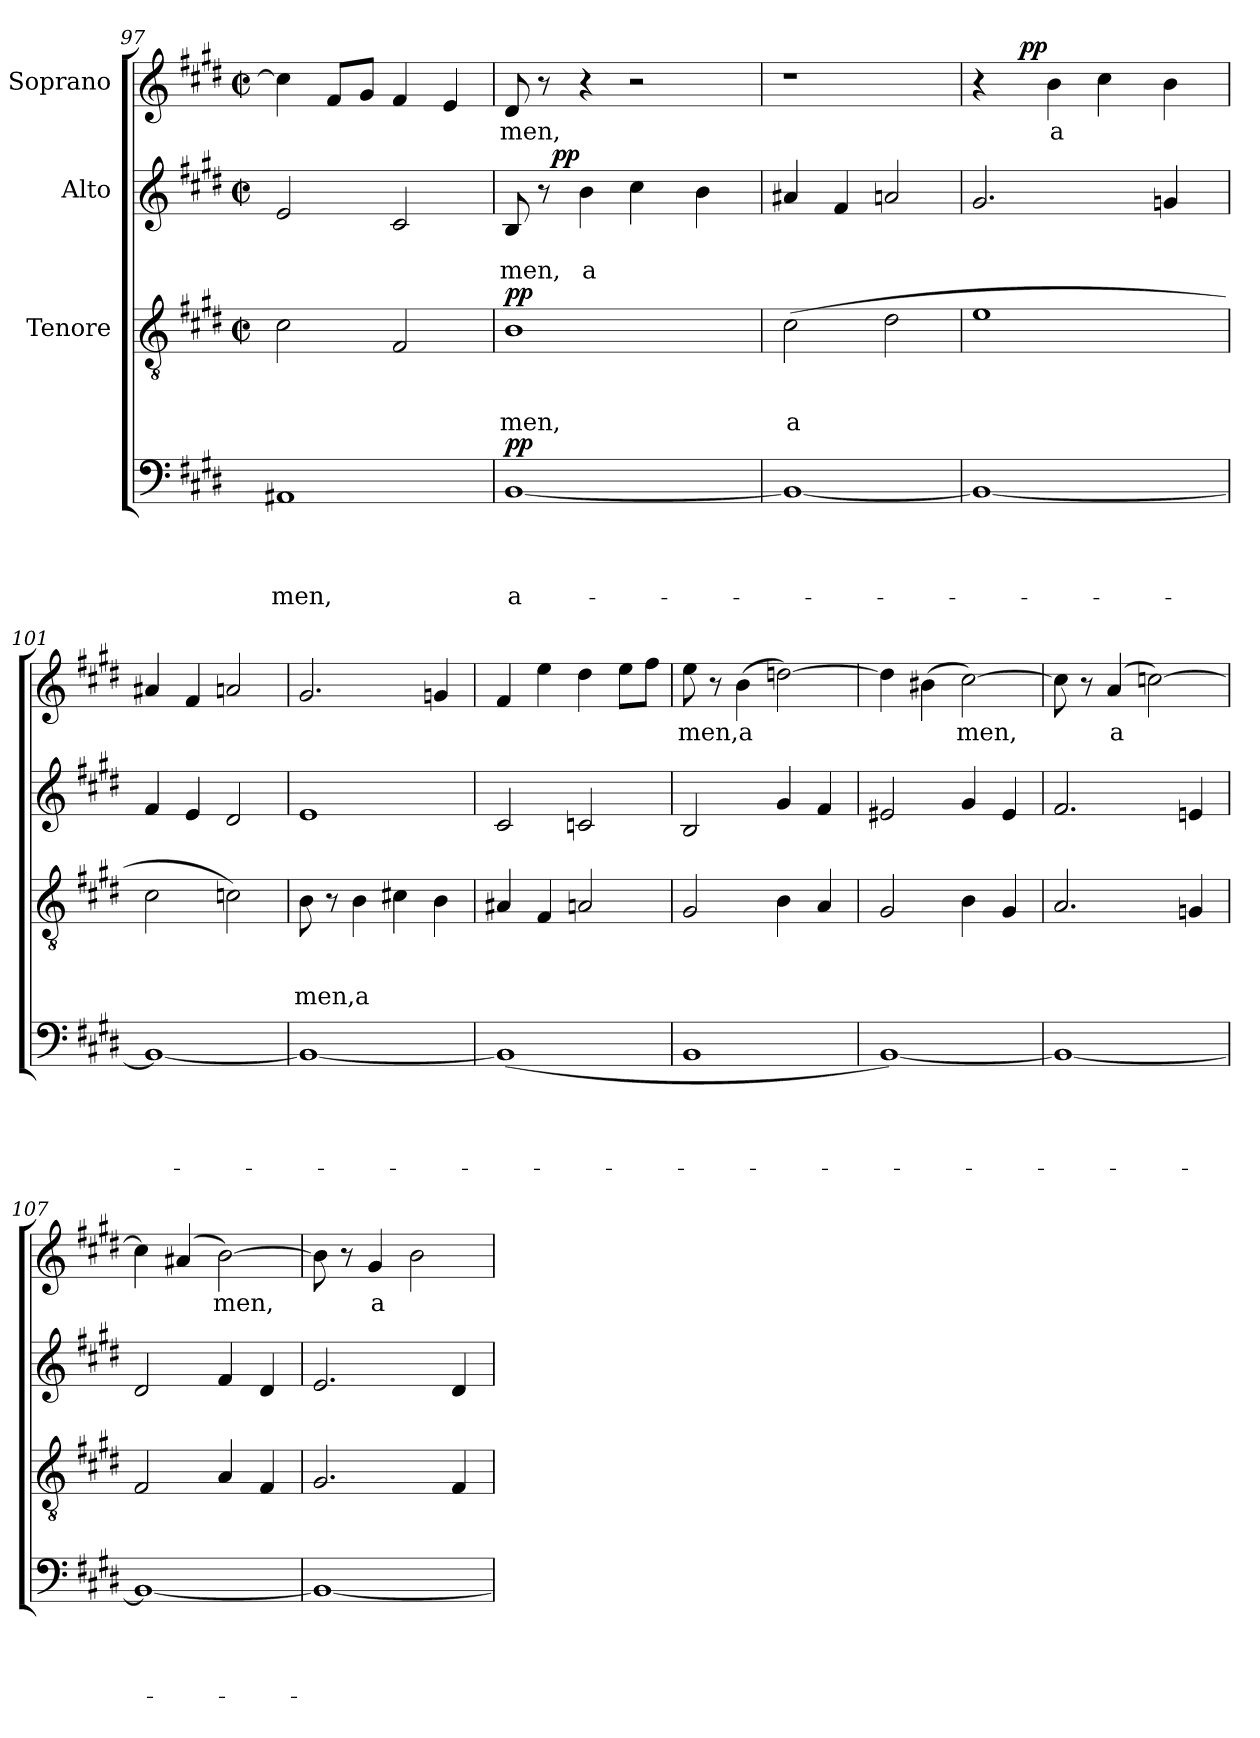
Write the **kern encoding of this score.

**kern	**text	**text	**text	**text	**dynam	**kern	**text	**text	**text	**dynam	**kern	**text	**text	**dynam	**kern	**text	**dynam
*part4	*part4	*part4	*part4	*part4	*part4	*part3	*part3	*part3	*part3	*part3	*part2	*part2	*part2	*part2	*part1	*part1	*part1
*staff4	*staff4	*staff4	*staff4	*staff4	*staff4	*staff3	*staff3	*staff3	*staff3	*staff3	*staff2	*staff2	*staff2	*staff2	*staff1	*staff1	*staff1
*	*	*	*	*	*	*I"Tenore	*	*	*	*	*I"Alto	*	*	*	*I"Soprano	*	*
*clefF4	*	*	*	*	*	*clefGv2	*	*	*	*	*clefG2	*	*	*	*clefG2	*	*
*k[f#c#g#d#]	*	*	*	*	*	*k[f#c#g#d#]	*	*	*	*	*k[f#c#g#d#]	*	*	*	*k[f#c#g#d#]	*	*
*E:	*	*	*	*	*	*E:	*	*	*	*	*E:	*	*	*	*E:	*	*
*	*	*	*	*	*	*M2/2	*	*	*	*	*M2/2	*	*	*	*M2/2	*	*
*	*	*	*	*	*	*met(c|)	*	*	*	*	*met(c|)	*	*	*	*met(c|)	*	*
=97	=97	=97	=97	=97	=97	=97	=97	=97	=97	=97	=97	=97	=97	=97	=97	=97	=97
!	!	!	!	!LO:LY:b	!	!	!	!	!	!	!	!	!	!	!	!	!
1AA#X	.	.	.	-men,	.	2c#\	.	.	.	.	2e/	.	.	.	4cc#\]	.	.
.	.	.	.	.	.	.	.	.	.	.	.	.	.	.	8f#/L	.	.
.	.	.	.	.	.	.	.	.	.	.	.	.	.	.	8g#/J	.	.
.	.	.	.	.	.	2F#/	.	.	.	.	2c#/	.	.	.	4f#/	.	.
.	.	.	.	.	.	.	.	.	.	.	.	.	.	.	4e/	.	.
=98	=98	=98	=98	=98	=98	=98	=98	=98	=98	=98	=98	=98	=98	=98	=98	=98	=98
!	!	!	!	!LO:LY:b:rj	!LO:DY:a	!	!	!	!LO:LY:b	!LO:DY:a	!	!	!LO:LY:b	!	!	!LO:LY:b	!
*	*	*	*	*	*	*	*	*	*	*	*^	*	*	*	*	*	*
[<1BB	.	.	.	a-	pp	1B	.	.	men,	pp	8B/	8ryy	.	-men,	.	8d#/	men,	.
.	.	.	.	.	.	.	.	.	.	.	8r	32ryy	.	.	.	8r	.	.
!	!	!	!	!	!	!	!	!	!	!	!	!	!	!	!LO:DY:a	!	!	!
.	.	.	.	.	.	.	.	.	.	.	.	2ryy	.	.	pp	.	.	.
!	!	!	!	!	!	!	!	!	!	!	!	!	!	!LO:LY:b	!	!	!	!
.	.	.	.	.	.	.	.	.	.	.	4b\	.	.	a	.	4r	.	.
.	.	.	.	.	.	.	.	.	.	.	4cc#\	.	.	.	.	2r	.	.
.	.	.	.	.	.	.	.	.	.	.	.	4ryy	.	.	.	.	.	.
.	.	.	.	.	.	.	.	.	.	.	4b\	.	.	.	.	.	.	.
.	.	.	.	.	.	.	.	.	.	.	.	16.ryy	.	.	.	.	.	.
=99	=99	=99	=99	=99	=99	=99	=99	=99	=99	=99	=99	=99	=99	=99	=99	=99	=99	=99
!	!	!	!	!	!	!	!	!	!LO:LY:b	!	!	!	!	!	!	!	!	!
*	*	*	*	*	*	*	*	*	*	*	*v	*v	*	*	*	*	*	*
1BB_	.	.	.	.	.	(>2c#\	.	.	a	.	4a#X/	.	.	.	1r	.	.
.	.	.	.	.	.	.	.	.	.	.	4f#/	.	.	.	.	.	.
.	.	.	.	.	.	2d#\	.	.	.	.	2an/	.	.	.	.	.	.
=100	=100	=100	=100	=100	=100	=100	=100	=100	=100	=100	=100	=100	=100	=100	=100	=100	=100
*	*	*	*	*	*	*	*	*	*	*	*	*	*	*	*^	*	*
1BB_	.	.	.	.	.	1e	.	.	.	.	2.g#/	.	.	.	4r	8ryy	.	.
.	.	.	.	.	.	.	.	.	.	.	.	.	.	.	.	32ryy	.	.
!	!	!	!	!	!	!	!	!	!	!	!	!	!	!	!	!	!	!LO:DY:a
.	.	.	.	.	.	.	.	.	.	.	.	.	.	.	.	2ryy	.	pp
!	!	!	!	!	!	!	!	!	!	!	!	!	!	!	!	!	!LO:LY:b	!
.	.	.	.	.	.	.	.	.	.	.	.	.	.	.	4b\	.	a	.
.	.	.	.	.	.	.	.	.	.	.	.	.	.	.	4cc#\	.	.	.
.	.	.	.	.	.	.	.	.	.	.	.	.	.	.	.	4ryy	.	.
.	.	.	.	.	.	.	.	.	.	.	4gn/	.	.	.	4b\	.	.	.
.	.	.	.	.	.	.	.	.	.	.	.	.	.	.	.	16.ryy	.	.
*	*	*	*	*	*	*	*	*	*	*	*	*	*	*	*v	*v	*	*
=101	=101	=101	=101	=101	=101	=101	=101	=101	=101	=101	=101	=101	=101	=101	=101	=101	=101
1BB_	.	.	.	.	.	2c#\	.	.	.	.	4f#/	.	.	.	4a#X/	.	.
.	.	.	.	.	.	.	.	.	.	.	4e/	.	.	.	4f#/	.	.
.	.	.	.	.	.	2cn\)	.	.	.	.	2d#/	.	.	.	2an/	.	.
=102	=102	=102	=102	=102	=102	=102	=102	=102	=102	=102	=102	=102	=102	=102	=102	=102	=102
!	!	!	!	!	!	!	!	!	!LO:LY:b	!	!	!	!	!	!	!	!
1BB_	.	.	.	.	.	8B\	.	.	men,	.	1e	.	.	.	2.g#/	.	.
.	.	.	.	.	.	8r	.	.	.	.	.	.	.	.	.	.	.
!	!	!	!	!	!	!	!	!	!LO:LY:b	!	!	!	!	!	!	!	!
.	.	.	.	.	.	4B\	.	.	a	.	.	.	.	.	.	.	.
.	.	.	.	.	.	4c#X\	.	.	.	.	.	.	.	.	.	.	.
.	.	.	.	.	.	4B\	.	.	.	.	.	.	.	.	4gn/	.	.
=103	=103	=103	=103	=103	=103	=103	=103	=103	=103	=103	=103	=103	=103	=103	=103	=103	=103
(<1BB]	.	.	.	.	.	4A#X/	.	.	.	.	2c#/	.	.	.	4f#/	.	.
.	.	.	.	.	.	4F#/	.	.	.	.	.	.	.	.	4ee\	.	.
.	.	.	.	.	.	2An/	.	.	.	.	2cn/	.	.	.	4dd#\	.	.
.	.	.	.	.	.	.	.	.	.	.	.	.	.	.	8ee\L	.	.
.	.	.	.	.	.	.	.	.	.	.	.	.	.	.	8ff#\J	.	.
!!LO:LB:g=z
=104	=104	=104	=104	=104	=104	=104	=104	=104	=104	=104	=104	=104	=104	=104	=104	=104	=104
!	!	!	!	!	!	!	!	!	!	!	!	!	!	!	!	!LO:LY:b	!
1BB	.	.	.	.	.	2G#/	.	.	.	.	2B/	.	.	.	8ee\	men,	.
.	.	.	.	.	.	.	.	.	.	.	.	.	.	.	8r	.	.
!	!	!	!	!	!	!	!	!	!	!	!	!	!	!	!	!LO:LY:b	!
.	.	.	.	.	.	.	.	.	.	.	.	.	.	.	(>4b\	a	.
.	.	.	.	.	.	4B\	.	.	.	.	4g#/	.	.	.	[>2ddn\)	.	.
.	.	.	.	.	.	4A/	.	.	.	.	4f#/	.	.	.	.	.	.
=105	=105	=105	=105	=105	=105	=105	=105	=105	=105	=105	=105	=105	=105	=105	=105	=105	=105
[<1BB)	.	.	.	.	.	2G#/	.	.	.	.	2e#X/	.	.	.	4dd\]	.	.
.	.	.	.	.	.	.	.	.	.	.	.	.	.	.	(>4b#X\	.	.
!	!	!	!	!	!	!	!	!	!	!	!	!	!	!	!	!LO:LY:b	!
.	.	.	.	.	.	4B\	.	.	.	.	4g#/	.	.	.	[>2cc#\)	men,	.
.	.	.	.	.	.	4G#/	.	.	.	.	4e#/	.	.	.	.	.	.
=106	=106	=106	=106	=106	=106	=106	=106	=106	=106	=106	=106	=106	=106	=106	=106	=106	=106
1BB_	.	.	.	.	.	2.A/	.	.	.	.	2.f#/	.	.	.	8cc#\]	.	.
.	.	.	.	.	.	.	.	.	.	.	.	.	.	.	8r	.	.
!	!	!	!	!	!	!	!	!	!	!	!	!	!	!	!	!LO:LY:b	!
.	.	.	.	.	.	.	.	.	.	.	.	.	.	.	(4a/	a	.
.	.	.	.	.	.	.	.	.	.	.	.	.	.	.	[>2ccn\)	.	.
.	.	.	.	.	.	4Gn/	.	.	.	.	4en/	.	.	.	.	.	.
=107	=107	=107	=107	=107	=107	=107	=107	=107	=107	=107	=107	=107	=107	=107	=107	=107	=107
1BB_	.	.	.	.	.	2F#/	.	.	.	.	2d#/	.	.	.	4cc\]	.	.
.	.	.	.	.	.	.	.	.	.	.	.	.	.	.	(4a#X/	.	.
!	!	!	!	!	!	!	!	!	!	!	!	!	!	!	!	!LO:LY:b	!
.	.	.	.	.	.	4A/	.	.	.	.	4f#/	.	.	.	[>2b\)	men,	.
.	.	.	.	.	.	4F#/	.	.	.	.	4d#/	.	.	.	.	.	.
=108	=108	=108	=108	=108	=108	=108	=108	=108	=108	=108	=108	=108	=108	=108	=108	=108	=108
1BB_	.	.	.	.	.	2.G#/	.	.	.	.	2.e/	.	.	.	8b\]	.	.
.	.	.	.	.	.	.	.	.	.	.	.	.	.	.	8r	.	.
!	!	!	!	!	!	!	!	!	!	!	!	!	!	!	!	!LO:LY:b	!
.	.	.	.	.	.	.	.	.	.	.	.	.	.	.	4g#/	a	.
.	.	.	.	.	.	.	.	.	.	.	.	.	.	.	[>2b\	.	.
.	.	.	.	.	.	4F#/	.	.	.	.	4d#/	.	.	.	.	.	.
=	=	=	=	=	=	=	=	=	=	=	=	=	=	=	=	=	=
*-	*-	*-	*-	*-	*-	*-	*-	*-	*-	*-	*-	*-	*-	*-	*-	*-	*-
